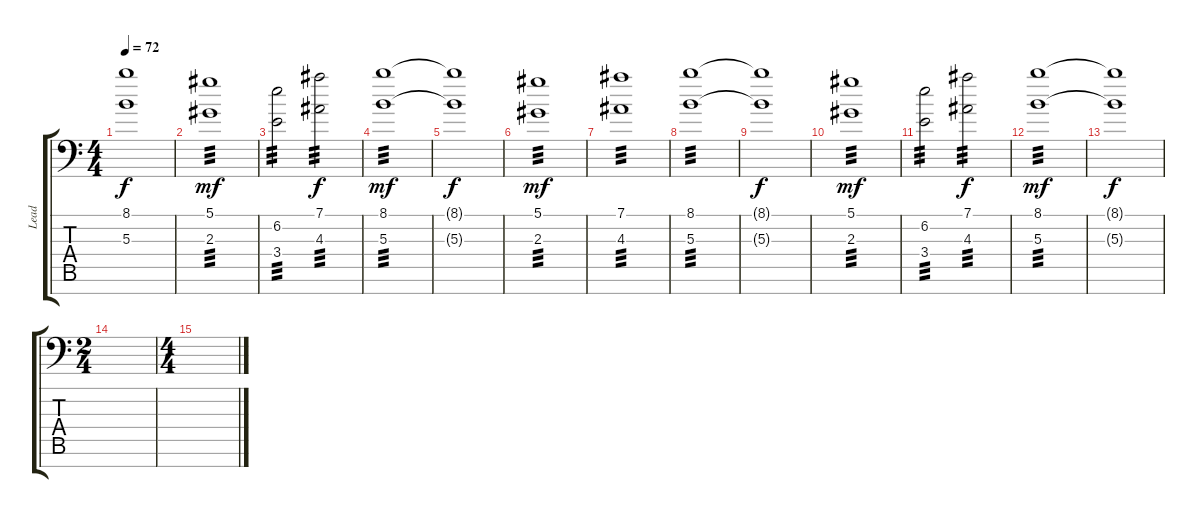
\track ("Lead" "Lead") {instrument overdrivenguitar}
\staff {score tabs}
\tuning (Eb4 Bb3 Gb3 Db3 Ab2 Eb2 Bb1) {hide}
\ts (4 4)
\tempo 72
\clef f4
\ks c
(8.1{t} 5.3{t}).1{dy f} |
(5.1 2.3).1{tp 3 dy mf} |
(6.2 3.4).2{tp 3} (7.1 4.3).2{tp 3 dy f} |
(8.1 5.3).1{tp 3 dy mf} |
(8.1{t} 5.3{t}).1{dy f} |
(5.1 2.3).1{tp 3 dy mf} |
(7.1 4.3).1{tp 3} |
(8.1 5.3).1{tp 3} |
(8.1{t} 5.3{t}).1{dy f} |
(5.1 2.3).1{tp 3 dy mf} |
(6.2 3.4).2{tp 3} (7.1 4.3).2{tp 3 dy f} |
(8.1 5.3).1{tp 3 dy mf} |
(8.1{t} 5.3{t}).1{dy f} |
\ts (2 4)
|
\ts (4 4)
